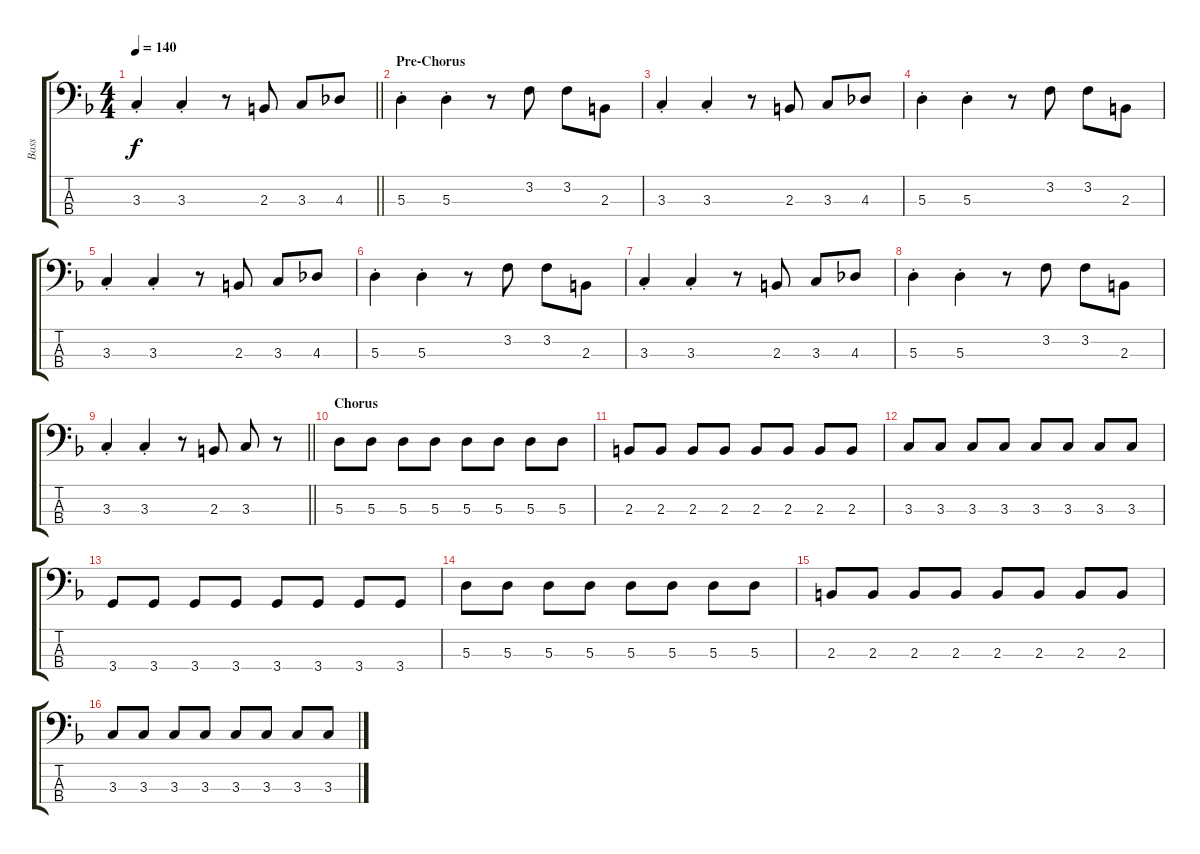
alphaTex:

\track ("Bass" "Bass") {instrument electricbasspick}
\staff {score tabs}
\tuning (G2 D2 A1 E1) {hide}
\ts (4 4)
\tempo 140
\clef f4
\barLineRight lightlight
\ks f
3.3{st}.4{dy f} 3.3{st}.4 r.8 2.3.8 3.3.8 4.3.8 |
\section ("" "Pre-Chorus")
5.3{st}.4 5.3{st}.4 r.8 3.2.8 3.2.8 2.3.8 |
3.3{st}.4 3.3{st}.4 r.8 2.3.8 3.3.8 4.3.8 |
5.3{st}.4 5.3{st}.4 r.8 3.2.8 3.2.8 2.3.8 |
3.3{st}.4 3.3{st}.4 r.8 2.3.8 3.3.8 4.3.8 |
5.3{st}.4 5.3{st}.4 r.8 3.2.8 3.2.8 2.3.8 |
3.3{st}.4 3.3{st}.4 r.8 2.3.8 3.3.8 4.3.8 |
5.3{st}.4 5.3{st}.4 r.8 3.2.8 3.2.8 2.3.8 |
\barLineRight lightlight
3.3{st}.4 3.3{st}.4 r.8 2.3.8 3.3.8 r.8 |
\section ("" "Chorus")
5.3.8 5.3.8 5.3.8 5.3.8 5.3.8 5.3.8 5.3.8 5.3.8 |
2.3.8 2.3.8 2.3.8 2.3.8 2.3.8 2.3.8 2.3.8 2.3.8 |
3.3.8 3.3.8 3.3.8 3.3.8 3.3.8 3.3.8 3.3.8 3.3.8 |
3.4.8 3.4.8 3.4.8 3.4.8 3.4.8 3.4.8 3.4.8 3.4.8 |
5.3.8 5.3.8 5.3.8 5.3.8 5.3.8 5.3.8 5.3.8 5.3.8 |
2.3.8 2.3.8 2.3.8 2.3.8 2.3.8 2.3.8 2.3.8 2.3.8 |
3.3.8 3.3.8 3.3.8 3.3.8 3.3.8 3.3.8 3.3.8 3.3.8
